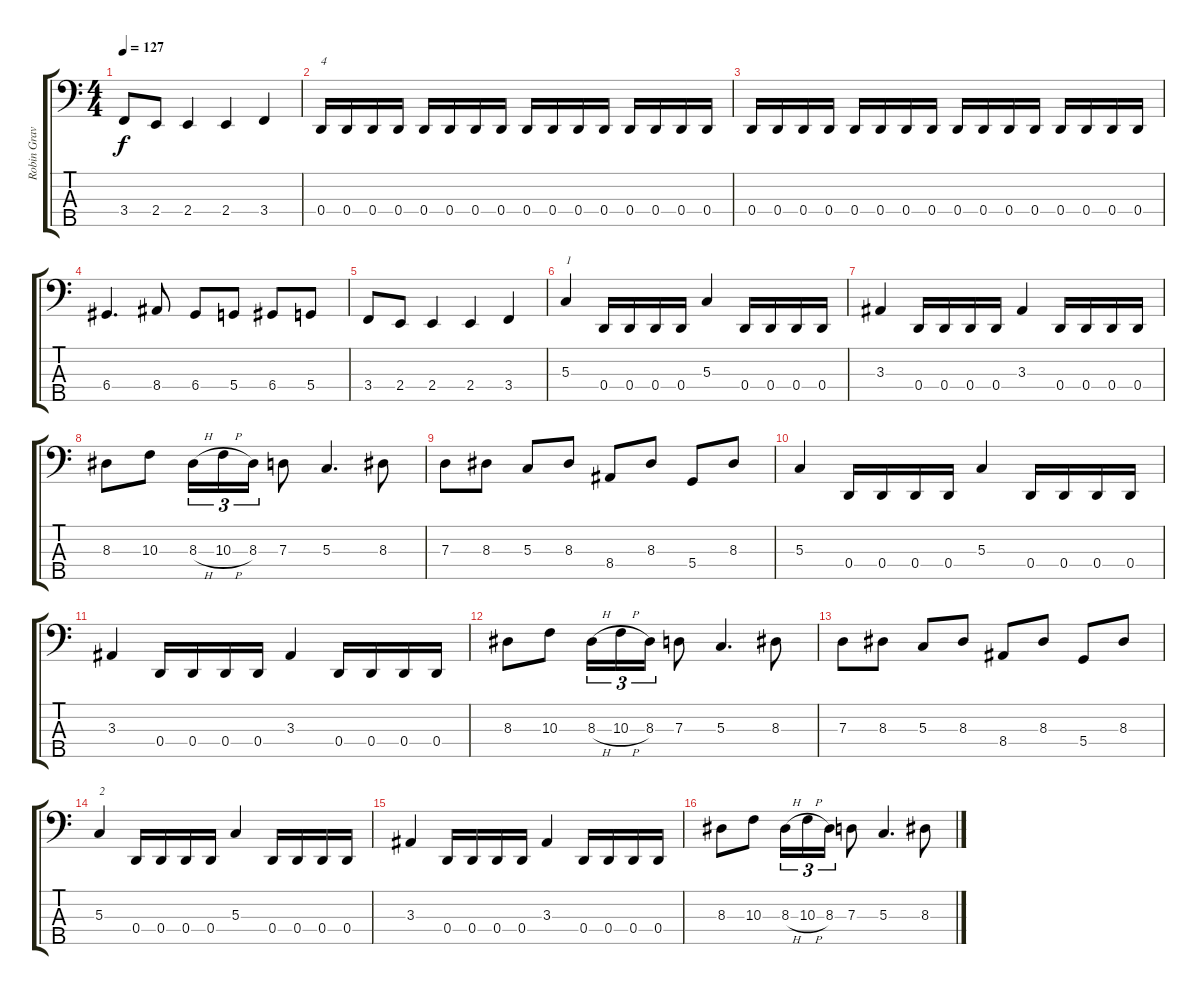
\track ("Robin Graves" "Robin Grav") {instrument electricbasspick}
\staff {score tabs}
\tuning (F2 C2 G1 D1 A0) {hide}
\ts (4 4)
\tempo 127
\clef f4
\ks c
3.4.8{dy f} 2.4.8 2.4.4 2.4.4 3.4.4 |
0.4.16{txt "4"} 0.4.16 0.4.16 0.4.16 0.4.16 0.4.16 0.4.16 0.4.16 0.4.16 0.4.16 0.4.16 0.4.16 0.4.16 0.4.16 0.4.16 0.4.16 |
0.4.16 0.4.16 0.4.16 0.4.16 0.4.16 0.4.16 0.4.16 0.4.16 0.4.16 0.4.16 0.4.16 0.4.16 0.4.16 0.4.16 0.4.16 0.4.16 |
6.4.4{d} 8.4.8 6.4.8 5.4.8 6.4.8 5.4.8 |
3.4.8 2.4.8 2.4.4 2.4.4 3.4.4 |
5.3.4{txt "1"} 0.4.16 0.4.16 0.4.16 0.4.16 5.3.4 0.4.16 0.4.16 0.4.16 0.4.16 |
3.3.4 0.4.16 0.4.16 0.4.16 0.4.16 3.3.4 0.4.16 0.4.16 0.4.16 0.4.16 |
8.3.8 10.3.8 8.3{h}.16{tu (3 2)} 10.3{h}.16{tu (3 2)} 8.3.16{tu (3 2)} 7.3.8 5.3.4{d} 8.3.8 |
7.3.8 8.3.8 5.3.8 8.3.8 8.4.8 8.3.8 5.4.8 8.3.8 |
5.3.4 0.4.16 0.4.16 0.4.16 0.4.16 5.3.4 0.4.16 0.4.16 0.4.16 0.4.16 |
3.3.4 0.4.16 0.4.16 0.4.16 0.4.16 3.3.4 0.4.16 0.4.16 0.4.16 0.4.16 |
8.3.8 10.3.8 8.3{h}.16{tu (3 2)} 10.3{h}.16{tu (3 2)} 8.3.16{tu (3 2)} 7.3.8 5.3.4{d} 8.3.8 |
7.3.8 8.3.8 5.3.8 8.3.8 8.4.8 8.3.8 5.4.8 8.3.8 |
5.3.4{txt "2"} 0.4.16 0.4.16 0.4.16 0.4.16 5.3.4 0.4.16 0.4.16 0.4.16 0.4.16 |
3.3.4 0.4.16 0.4.16 0.4.16 0.4.16 3.3.4 0.4.16 0.4.16 0.4.16 0.4.16 |
8.3.8 10.3.8 8.3{h}.16{tu (3 2)} 10.3{h}.16{tu (3 2)} 8.3.16{tu (3 2)} 7.3.8 5.3.4{d} 8.3.8
